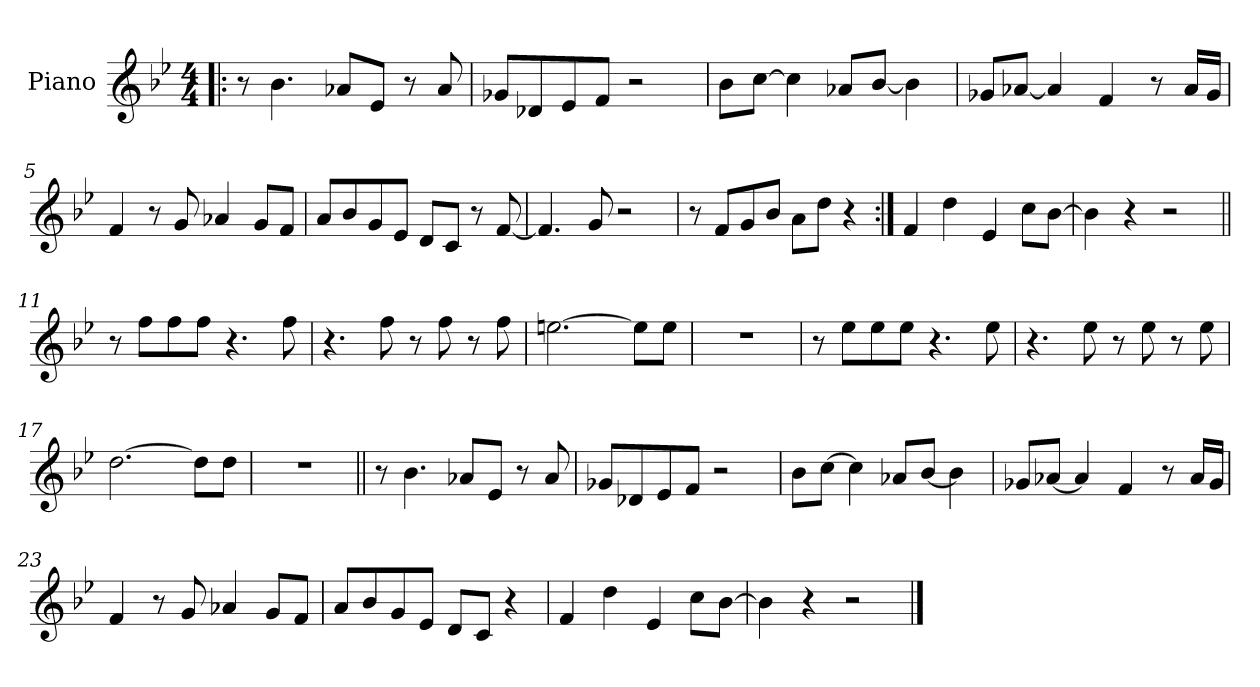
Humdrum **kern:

**kern
*part1
*staff1
*I"Piano
*I'Pno.
*clefG2
*k[b-e-]
*M4/4
=1!|:
8r
4.b-\
8a-X/L
8e-/J
8r
8a-/
=2
8g-X/L
8d-X/
8e-/
8f/J
2r
=3
8b-\L
[8cc\J
4cc\]
8a-X/L
[8b-/J
4b-\]
=4
8g-X/L
[8a-X/J
4a-/]
4f/
8r
16a-/LL
16g-/JJ
!!LO:LB:g=z
=5
4f/
8r
8g/
4a-X/
8g/L
8f/J
=6
8a/L
8b-/
8g/
8e-/J
8d/L
8c/J
8r
[8f/
=7
4.f/]
8g/
2r
=8
8r
8f/L
8g/
8b-/J
8a\L
8dd\J
4r
=9:|!
4f/
4dd\
4e-/
8cc\L
[8b-\J
=10
4b-\]
4r
2r
!!LO:LB:g=z
=11||
8r
8ff\L
8ff\
8ff\J
4.r
8ff\
=12
4.r
8ff\
8r
8ff\
8r
8ff\
=13
[2.een\
8ee\L]
8ee\J
=14
1r
!!LO:LB:g=z
=15
8r
8ee-\L
8ee-\
8ee-\J
4.r
8ee-\
=16
4.r
8ee-\
8r
8ee-\
8r
8ee-\
=17
[2.dd\
8dd\L]
8dd\J
=18
1r
!!LO:LB:g=z
=19||
8r
4.b-\
8a-X/L
8e-/J
8r
8a-/
=20
8g-X/L
8d-X/
8e-/
8f/J
2r
=21
8b-\L
[8cc\J
4cc\]
8a-X/L
[8b-/J
4b-\]
=22
8g-X/L
[8a-X/J
4a-/]
4f/
8r
16a-/LL
16g-/JJ
!!LO:LB:g=z
=23
4f/
8r
8g/
4a-X/
8g/L
8f/J
=24
8a/L
8b-/
8g/
8e-/J
8d/L
8c/J
4r
=25
4f/
4dd\
4e-/
8cc\L
[8b-\J
=26
4b-\]
4r
2r
==
*-
